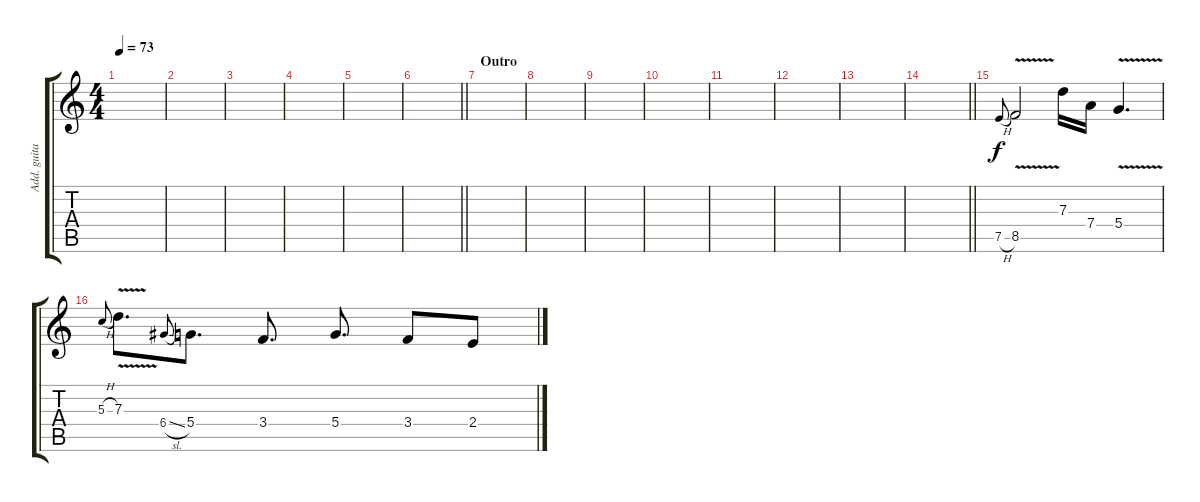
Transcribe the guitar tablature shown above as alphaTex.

\track ("Add. guitar II" "Add. guita") {instrument overdrivenguitar}
\staff {score tabs}
\tuning (E4 B3 G3 D3 A2 E2) {hide}
\ts (4 4)
\tempo 73
\clef g2
\ks c
|
|
|
|
|
\barLineRight lightlight
|
\section ("" "Outro")
|
|
|
|
|
|
|
\barLineRight lightlight
|
\section ("" "")
7.5{h}.8{gr onbeat} 8.5{v}.2 7.3.16 7.4.16 5.4{v}.4{d} |
5.3{h}.8{gr onbeat} 7.3{v}.8{d} 6.4{sl}.8{gr onbeat} 5.4.8{d} 3.4.8{d} 5.4.8{d} 3.4.8 2.4.8
